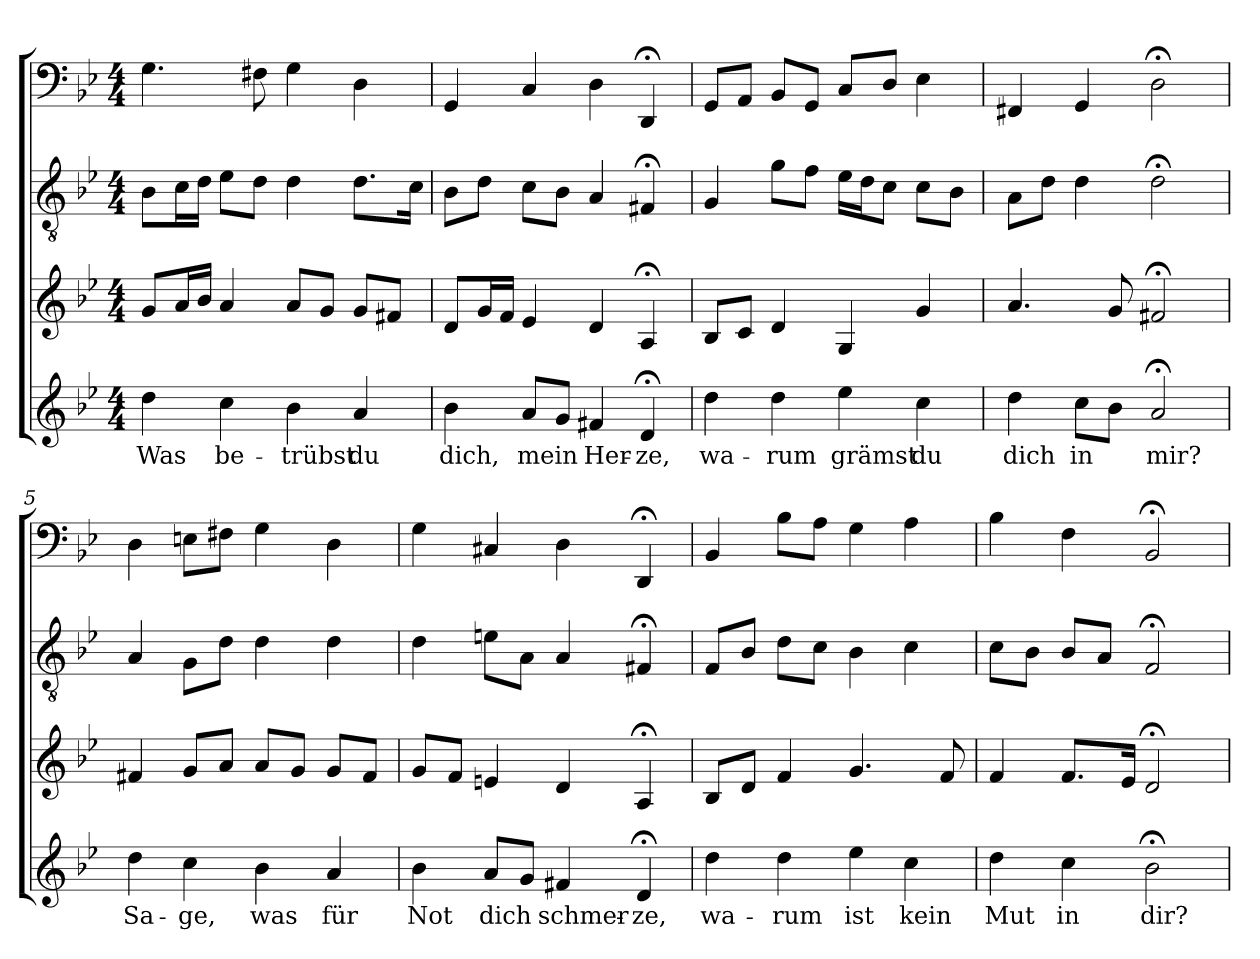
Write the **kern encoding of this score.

**kern	**text	**kern	**kern	**kern
*part4	*part4	*part3	*part2	*part1
*staff4	*staff4	*staff3	*staff2	*staff1
*clefG2	*	*clefG2	*clefGv2	*clefF4
*k[b-e-]	*	*k[b-e-]	*k[b-e-]	*k[b-e-]
*g:	*	*g:	*g:	*g:
*M4/4	*	*M4/4	*M4/4	*M4/4
=1	=1	=1	=1	=1
4dd\	Was	8g/L	8B-\L	4.G\
.	.	16a/L	16c\L	.
.	.	16b-/JJ	16d\JJ	.
4cc\	be-	4a/	8e-\L	.
.	.	.	8d\J	8F#X\
4b-\	-trübst	8a/L	4d\	4G\
.	.	8g/J	.	.
4a/	du	8g/L	8.d\L	4D\
.	.	8f#X/J	.	.
.	.	.	16c\Jk	.
=2	=2	=2	=2	=2
4b-\	dich,	8d/L	8B-\L	4GG/
.	.	16g/L	8d\J	.
.	.	16f/JJ	.	.
8a/L	mein	4e-/	8c\L	4C/
8g/J	.	.	8B-\J	.
4f#X/	Her-	4d/	4A/	4D\
4d;</	-ze,	4A;</	4F#X;</	4DD;</
=3	=3	=3	=3	=3
4dd\	wa-	8B-/L	4G/	8GG/L
.	.	8c/J	.	8AA/J
4dd\	-rum	4d/	8g\L	8BB-/L
.	.	.	8f\J	8GG/J
4ee-\	grämst	4G/	16e-\LL	8C/L
.	.	.	16d\J	.
.	.	.	8c\J	8D/J
4cc\	du	4g/	8c\L	4E-\
.	.	.	8B-\J	.
=4	=4	=4	=4	=4
4dd\	dich	4.a/	8A\L	4FF#X/
.	.	.	8d\J	.
8cc\L	in	.	4d\	4GG/
8b-\J	.	8g/	.	.
2a;</	mir?	2f#X;</	2d;<\	2D;<\
=5	=5	=5	=5	=5
4dd\	Sa-	4f#X/	4A/	4D\
4cc\	-ge,	8g/L	8G\L	8En\L
.	.	8a/J	8d\J	8F#X\J
4b-\	was	8a/L	4d\	4G\
.	.	8g/J	.	.
4a/	für	8g/L	4d\	4D\
.	.	8f#/J	.	.
=6	=6	=6	=6	=6
4b-\	Not	8g/L	4d\	4G\
.	.	8f/J	.	.
8a/L	dich	4en/	8en\L	4C#X/
8g/J	.	.	8A\J	.
4f#X/	schmer-	4d/	4A/	4D\
4d;</	-ze,	4A;</	4F#X;</	4DD;</
=7	=7	=7	=7	=7
4dd\	wa-	8B-/L	8F/L	4BB-/
.	.	8d/J	8B-/J	.
4dd\	-rum	4f/	8d\L	8B-\L
.	.	.	8c\J	8A\J
4ee-\	ist	4.g/	4B-\	4G\
4cc\	kein	.	4c\	4A\
.	.	8f/	.	.
=8	=8	=8	=8	=8
4dd\	Mut	4f/	8c\L	4B-\
.	.	.	8B-\J	.
4cc\	in	8.f/L	8B-/L	4F\
.	.	.	8A/J	.
.	.	16e-/Jk	.	.
2b-;<\	dir?	2d;</	2F;</	2BB-;</
=	=	=	=	=
*-	*-	*-	*-	*-
